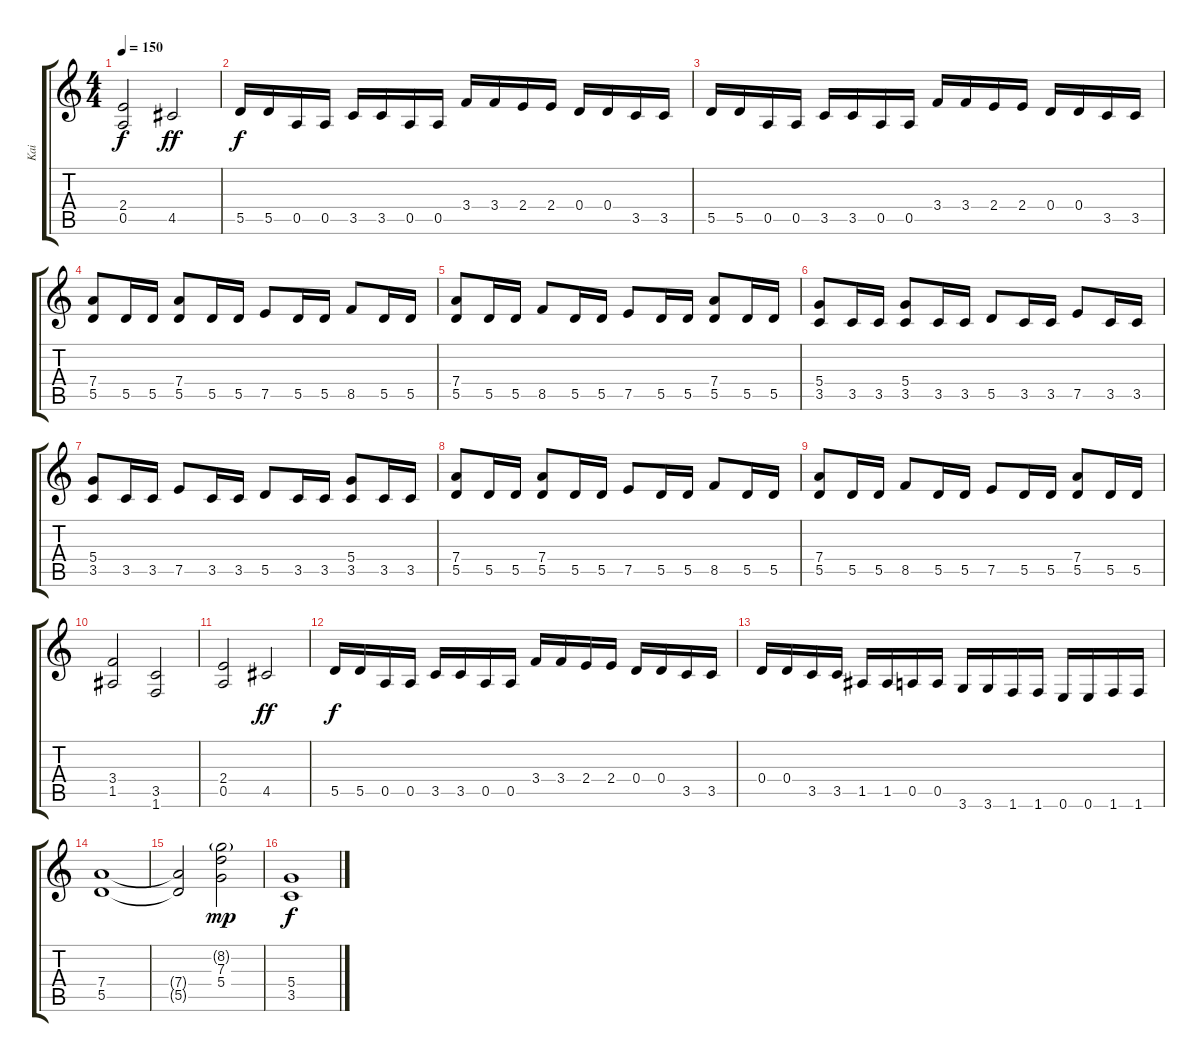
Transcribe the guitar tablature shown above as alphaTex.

\track ("Kai" "Kai") {instrument overdrivenguitar}
\staff {score tabs}
\tuning (E4 B3 G3 D3 A2 E2) {hide}
\ts (4 4)
\tempo 150
\clef g2
\ks c
(2.4 0.5).2{dy f} 4.5.2{dy ff} |
5.5.16{dy f} 5.5.16 0.5.16 0.5.16 3.5.16 3.5.16 0.5.16 0.5.16 3.4.16 3.4.16 2.4.16 2.4.16 0.4.16 0.4.16 3.5.16 3.5.16 |
5.5.16 5.5.16 0.5.16 0.5.16 3.5.16 3.5.16 0.5.16 0.5.16 3.4.16 3.4.16 2.4.16 2.4.16 0.4.16 0.4.16 3.5.16 3.5.16 |
(7.4 5.5).8 5.5.16 5.5.16 (7.4 5.5).8 5.5.16 5.5.16 7.5.8 5.5.16 5.5.16 8.5.8 5.5.16 5.5.16 |
(7.4 5.5).8 5.5.16 5.5.16 8.5.8 5.5.16 5.5.16 7.5.8 5.5.16 5.5.16 (7.4 5.5).8 5.5.16 5.5.16 |
(5.4 3.5).8 3.5.16 3.5.16 (5.4 3.5).8 3.5.16 3.5.16 5.5.8 3.5.16 3.5.16 7.5.8 3.5.16 3.5.16 |
(5.4 3.5).8 3.5.16 3.5.16 7.5.8 3.5.16 3.5.16 5.5.8 3.5.16 3.5.16 (5.4 3.5).8 3.5.16 3.5.16 |
(7.4 5.5).8 5.5.16 5.5.16 (7.4 5.5).8 5.5.16 5.5.16 7.5.8 5.5.16 5.5.16 8.5.8 5.5.16 5.5.16 |
(7.4 5.5).8 5.5.16 5.5.16 8.5.8 5.5.16 5.5.16 7.5.8 5.5.16 5.5.16 (7.4 5.5).8 5.5.16 5.5.16 |
(3.4 1.5).2 (3.5 1.6).2 |
(2.4 0.5).2 4.5.2{dy ff} |
5.5.16{dy f} 5.5.16 0.5.16 0.5.16 3.5.16 3.5.16 0.5.16 0.5.16 3.4.16 3.4.16 2.4.16 2.4.16 0.4.16 0.4.16 3.5.16 3.5.16 |
0.4.16 0.4.16 3.5.16 3.5.16 1.5.16 1.5.16 0.5.16 0.5.16 3.6.16 3.6.16 1.6.16 1.6.16 0.6.16 0.6.16 1.6.16 1.6.16 |
(7.4 5.5).1 |
(7.4{t} 5.5{t}).2 (8.2{g} 7.3 5.4).2{dy mp} |
(5.4 3.5).1{dy f}
